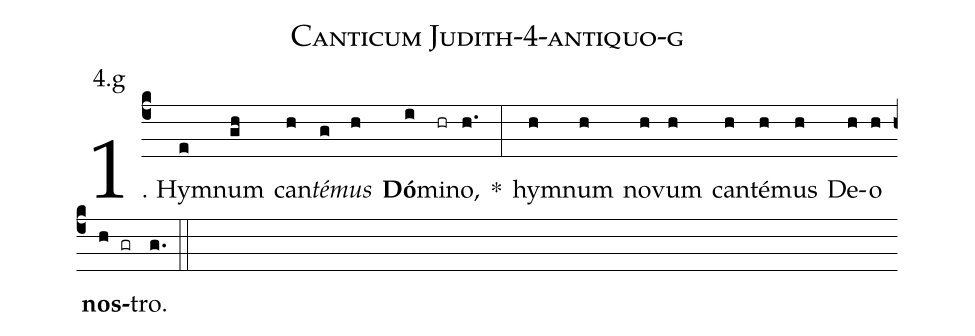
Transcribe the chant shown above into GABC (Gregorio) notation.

name: Canticum Judith-4-antiquo-g;
annotation: 4.g;
%%
(c4)1. Hym(e)num(gh) can(h)<i>té</i>(g)<i>mus</i>(h) <b>Dó</b>(i)mi(hr)no,(h.) *(:) hym(h)num(h) no(h)vum(h) can(h)té(h)mus(h) De(h)o(h) <b>nos</b>(h gr)tro.(g.) (::)
